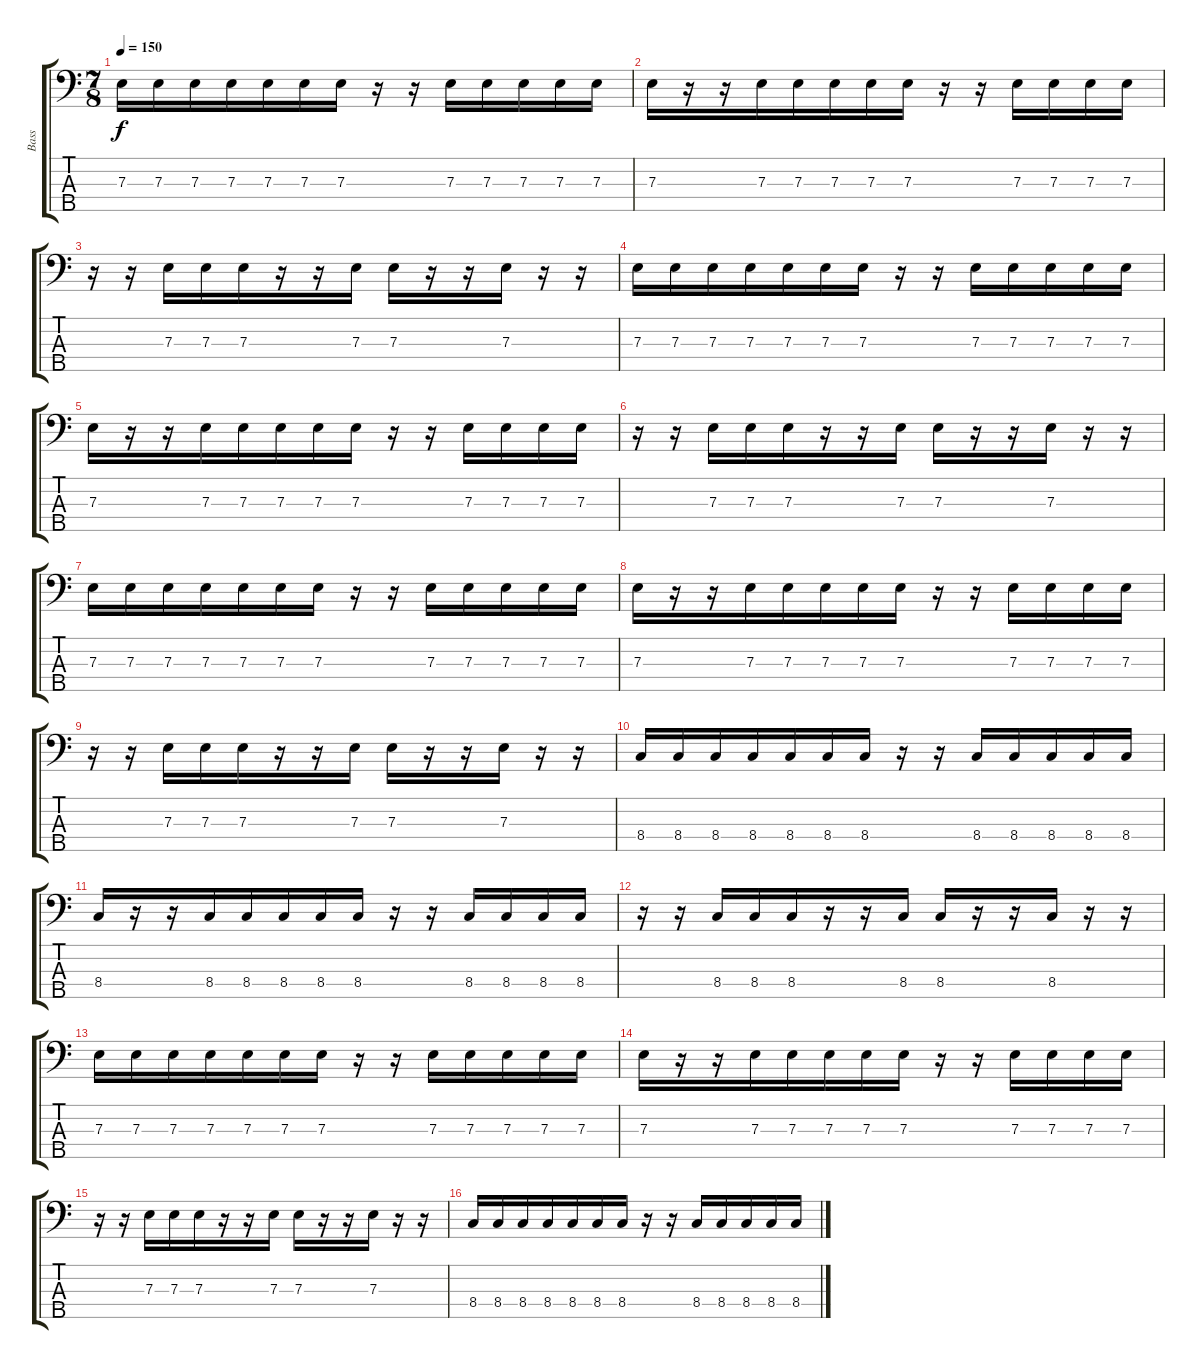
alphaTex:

\track ("Bass" "Bass") {instrument electricbassfinger}
\staff {score tabs}
\tuning (G2 D2 A1 E1 B0) {hide}
\ts (7 8)
\tempo 150
\clef f4
\ks c
7.3.16{dy f instrument electricbassfinger} 7.3.16 7.3.16 7.3.16 7.3.16 7.3.16 7.3.16 r.16 r.16 7.3.16 7.3.16 7.3.16 7.3.16 7.3.16 |
7.3.16 r.16 r.16 7.3.16 7.3.16 7.3.16 7.3.16 7.3.16 r.16 r.16 7.3.16 7.3.16 7.3.16 7.3.16 |
r.16 r.16 7.3.16 7.3.16 7.3.16 r.16 r.16 7.3.16 7.3.16 r.16 r.16 7.3.16 r.16 r.16 |
7.3.16 7.3.16 7.3.16 7.3.16 7.3.16 7.3.16 7.3.16 r.16 r.16 7.3.16 7.3.16 7.3.16 7.3.16 7.3.16 |
7.3.16 r.16 r.16 7.3.16 7.3.16 7.3.16 7.3.16 7.3.16 r.16 r.16 7.3.16 7.3.16 7.3.16 7.3.16 |
r.16 r.16 7.3.16 7.3.16 7.3.16 r.16 r.16 7.3.16 7.3.16 r.16 r.16 7.3.16 r.16 r.16 |
7.3.16 7.3.16 7.3.16 7.3.16 7.3.16 7.3.16 7.3.16 r.16 r.16 7.3.16 7.3.16 7.3.16 7.3.16 7.3.16 |
7.3.16 r.16 r.16 7.3.16 7.3.16 7.3.16 7.3.16 7.3.16 r.16 r.16 7.3.16 7.3.16 7.3.16 7.3.16 |
r.16 r.16 7.3.16 7.3.16 7.3.16 r.16 r.16 7.3.16 7.3.16 r.16 r.16 7.3.16 r.16 r.16 |
8.4.16 8.4.16 8.4.16 8.4.16 8.4.16 8.4.16 8.4.16 r.16 r.16 8.4.16 8.4.16 8.4.16 8.4.16 8.4.16 |
8.4.16 r.16 r.16 8.4.16 8.4.16 8.4.16 8.4.16 8.4.16 r.16 r.16 8.4.16 8.4.16 8.4.16 8.4.16 |
r.16 r.16 8.4.16 8.4.16 8.4.16 r.16 r.16 8.4.16 8.4.16 r.16 r.16 8.4.16 r.16 r.16 |
7.3.16 7.3.16 7.3.16 7.3.16 7.3.16 7.3.16 7.3.16 r.16 r.16 7.3.16 7.3.16 7.3.16 7.3.16 7.3.16 |
7.3.16 r.16 r.16 7.3.16 7.3.16 7.3.16 7.3.16 7.3.16 r.16 r.16 7.3.16 7.3.16 7.3.16 7.3.16 |
r.16 r.16 7.3.16 7.3.16 7.3.16 r.16 r.16 7.3.16 7.3.16 r.16 r.16 7.3.16 r.16 r.16 |
8.4.16 8.4.16 8.4.16 8.4.16 8.4.16 8.4.16 8.4.16 r.16 r.16 8.4.16 8.4.16 8.4.16 8.4.16 8.4.16
